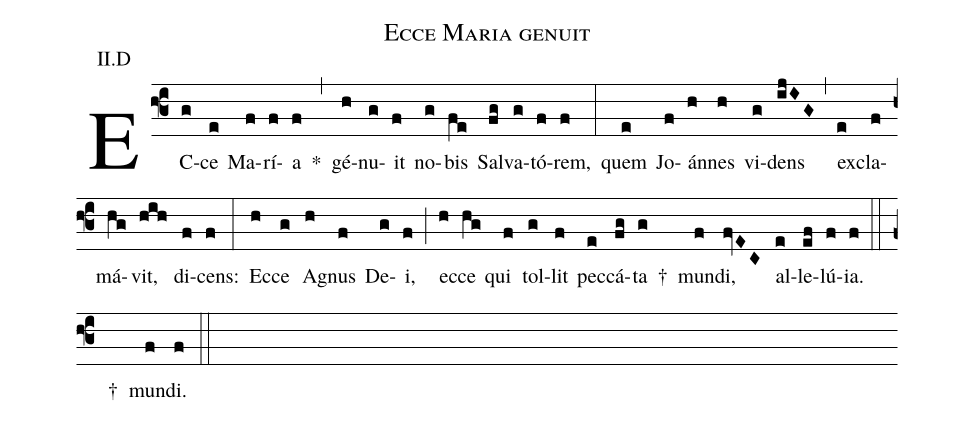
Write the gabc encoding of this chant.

name: Ecce Maria genuit;
office-part: laudes, 5. ant.;
mode: 1;
annotation: II.D;
%%
(f3)
EC(g)ce(e) Ma(f)rí(f)a(f) *(,) gé(h)nu(g)it(f) no(g)bis(fe)
Sal(fg)va(g)tó(f)rem,(f) (:)
quem(e) Jo(f)án(h)nes(h) vi(g)dens(ijIG) (,)
ex(e)cla(f)má(hg)vit,(hih) di(f)cens:(f) (:)
Ec(h)ce(g) Ag(h)nus(f) De(g)i,(f) (;)
ec(h)ce(hg) qui(f) tol(g)lit(f) pec(e)cá(fg)ta(g)
†() mun(f)di,(fvEC) al(e)le(ef)lú(f)ia.(f) (::)
†() mun(f)di.(f) (::)
